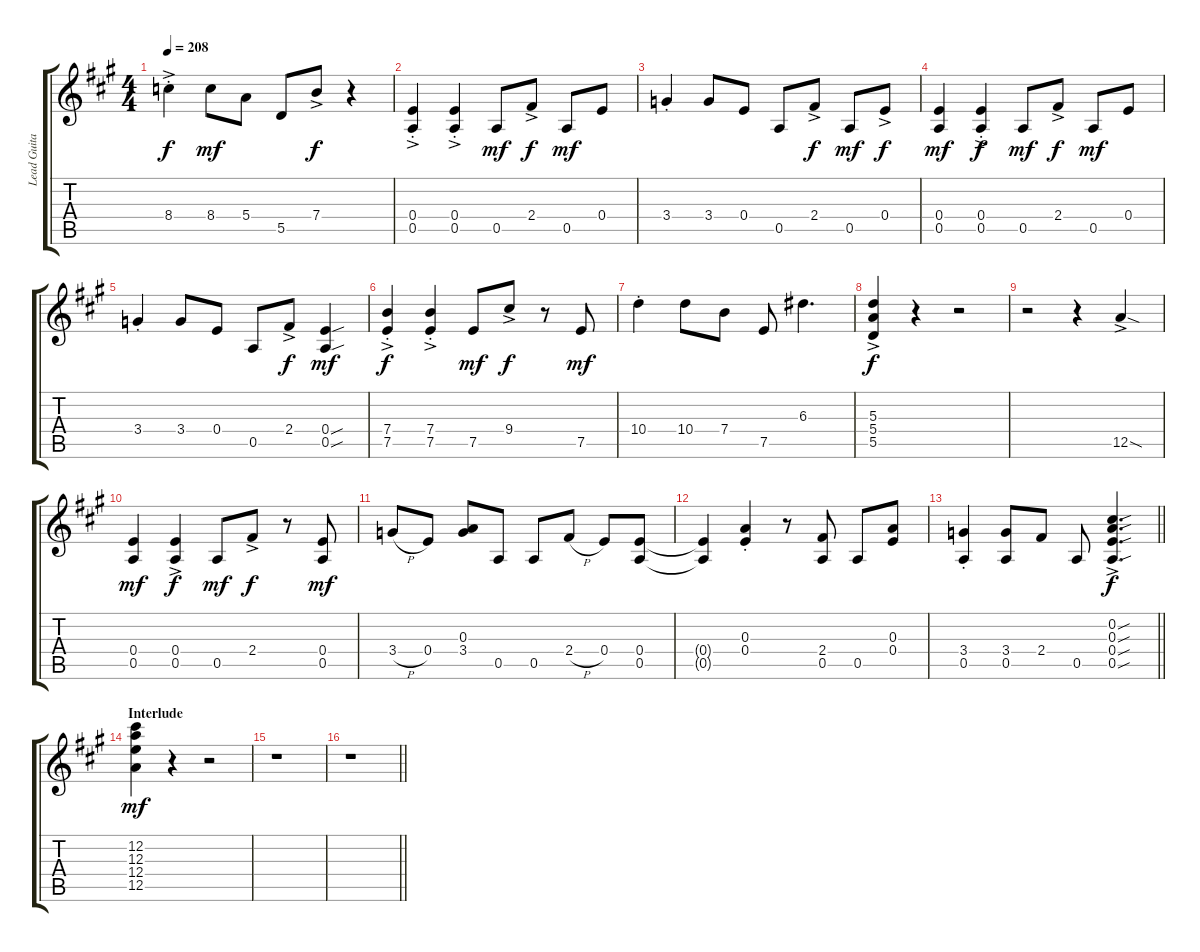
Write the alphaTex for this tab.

\track ("Lead Guitar 1 (Duane)" "Lead Guita") {instrument overdrivenguitar}
\staff {score tabs}
\tuning (E4 Db4 A3 E3 A2 E2) {hide}
\ts (4 4)
\tempo 208
\clef g2
\ks a
8.4{ac st}.4{dy f} 8.4.8{dy mf} 5.4.8 5.5.8 7.4{ac}.8{dy f} r.4 |
(0.4{ac st} 0.5{ac st}).4 (0.4{ac st} 0.5{ac st}).4 0.5.8{dy mf} 2.4{ac}.8{dy f} 0.5.8{dy mf} 0.4.8 |
3.4{st}.4 3.4.8 0.4.8 0.5.8 2.4{ac}.8{dy f} 0.5.8{dy mf} 0.4{ac}.8{dy f} |
(0.4 0.5).4{dy mf} (0.4{ac st} 0.5{ac st}).4{dy f} 0.5.8{dy mf} 2.4{ac}.8{dy f} 0.5.8{dy mf} 0.4.8 |
3.4{st}.4 3.4.8 0.4.8 0.5.8 2.4{ac}.8{dy f} (0.4{sou} 0.5{sou}).4{dy mf} |
(7.4{ac st} 7.5{ac st}).4{dy f} (7.4{ac st} 7.5{ac st}).4 7.5.8{dy mf} 9.4{ac}.8{dy f} r.8 7.5.8{dy mf} |
10.4{st}.4 10.4.8 7.4.8 7.5.8 6.3.4{d} |
(5.3{ac} 5.4{ac} 5.5{ac}).4{dy f} r.4 r.2 |
r.2 r.4 12.5{sod ac}.4 |
(0.4 0.5).4{dy mf} (0.4{ac} 0.5{ac}).4{dy f} 0.5.8{dy mf} 2.4{ac}.8{dy f} r.8 (0.4 0.5).8{dy mf} |
3.4{h}.8 0.4.8 (0.3 3.4).8 0.5.8 0.5.8 2.4{h}.8 0.4.8 (0.4 0.5).8 |
(0.4{t} 0.5{t}).4 (0.3{st} 0.4{st}).4 r.8 (2.4 0.5).8 0.5.8 (0.3 0.4).8 |
\barLineRight lightlight
(3.4{st} 0.5{st}).4 (3.4 0.5).8 2.4.8 0.5.8 (0.2{sou ac} 0.3{sou ac} 0.4{sou ac} 0.5{sou ac}).4{d dy f} |
\section ("" "Interlude")
(12.2 12.3 12.4 12.5).4{dy mf} r.4 r.2 |
r.1 |
\barLineRight lightlight
r.1
